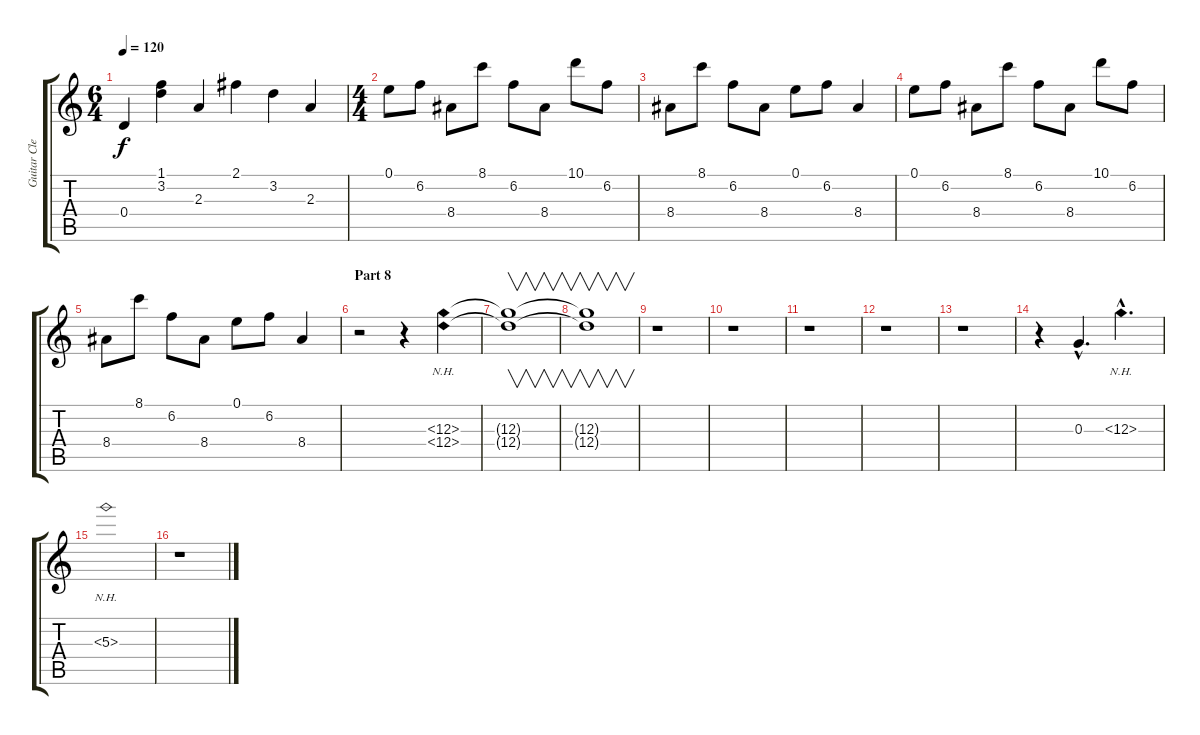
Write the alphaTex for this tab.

\track ("Guitar Clean Solo" "Guitar Cle") {instrument electricguitarclean}
\staff {score tabs}
\tuning (E4 B3 G3 D3 A2 E2) {hide}
\ts (6 4)
\tempo 120
\clef g2
\ks c
0.4.4{dy f} (1.1 3.2).4 2.3.4 2.1.4 3.2.4 2.3.4 |
\ts (4 4)
0.1.8 6.2.8 8.4.8 8.1.8 6.2.8 8.4.8 10.1.8 6.2.8 |
8.4.8 8.1.8 6.2.8 8.4.8 0.1.8 6.2.8 8.4.4 |
0.1.8 6.2.8 8.4.8 8.1.8 6.2.8 8.4.8 10.1.8 6.2.8 |
8.4.8 8.1.8 6.2.8 8.4.8 0.1.8 6.2.8 8.4.4 |
\section ("" "Part 8")
r.2 r.4 (12.3{nh} 12.4{nh}).4 |
(12.3{t} 12.4{t}).1{v} |
(12.3{t} 12.4{t}).1{v} |
r.1 |
r.1 |
r.1 |
r.1 |
r.1 |
r.4 0.3{hac}.4{d} 12.3{nh hac}.4{d} |
5.3{nh}.1 |
r.1
